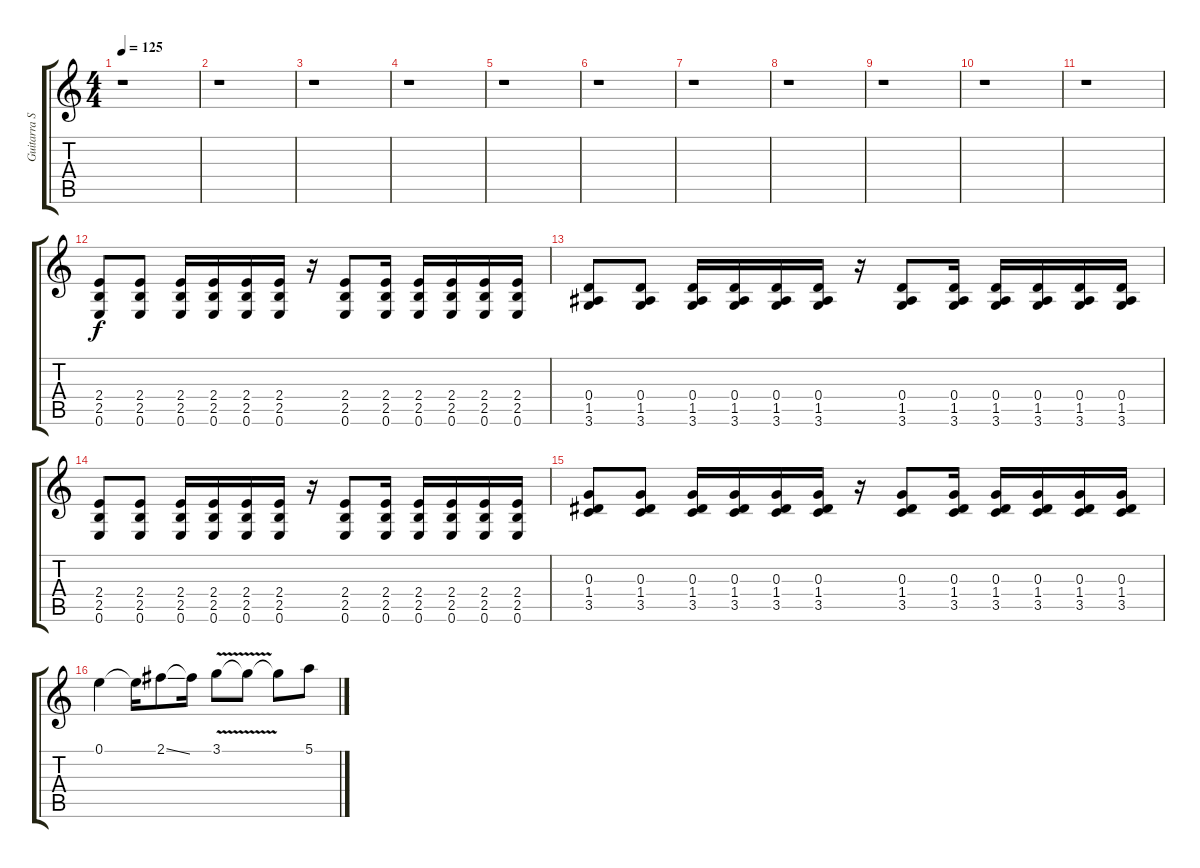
\track ("Guitarra Solo" "Guitarra S") {instrument distortionguitar}
\staff {score tabs}
\tuning (E4 B3 G3 D3 A2 E2) {hide}
\ts (4 4)
\tempo 125
\clef g2
\ks c
r.1{dy f} |
r.1 |
r.1 |
r.1 |
r.1 |
r.1 |
r.1 |
r.1 |
r.1 |
r.1 |
r.1 |
(2.4 2.5 0.6).8 (2.4 2.5 0.6).8 (2.4 2.5 0.6).16 (2.4 2.5 0.6).16 (2.4 2.5 0.6).16 (2.4 2.5 0.6).16 r.16 (2.4 2.5 0.6).8 (2.4 2.5 0.6).16 (2.4 2.5 0.6).16 (2.4 2.5 0.6).16 (2.4 2.5 0.6).16 (2.4 2.5 0.6).16 |
(0.4 1.5 3.6).8 (0.4 1.5 3.6).8 (0.4 1.5 3.6).16 (0.4 1.5 3.6).16 (0.4 1.5 3.6).16 (0.4 1.5 3.6).16 r.16 (0.4 1.5 3.6).8 (0.4 1.5 3.6).16 (0.4 1.5 3.6).16 (0.4 1.5 3.6).16 (0.4 1.5 3.6).16 (0.4 1.5 3.6).16 |
(2.4 2.5 0.6).8 (2.4 2.5 0.6).8 (2.4 2.5 0.6).16 (2.4 2.5 0.6).16 (2.4 2.5 0.6).16 (2.4 2.5 0.6).16 r.16 (2.4 2.5 0.6).8 (2.4 2.5 0.6).16 (2.4 2.5 0.6).16 (2.4 2.5 0.6).16 (2.4 2.5 0.6).16 (2.4 2.5 0.6).16 |
(0.3 1.4 3.5).8 (0.3 1.4 3.5).8 (0.3 1.4 3.5).16 (0.3 1.4 3.5).16 (0.3 1.4 3.5).16 (0.3 1.4 3.5).16 r.16 (0.3 1.4 3.5).8 (0.3 1.4 3.5).16 (0.3 1.4 3.5).16 (0.3 1.4 3.5).16 (0.3 1.4 3.5).16 (0.3 1.4 3.5).16 |
0.1.4 0.1{t}.16 2.1{ss}.8 2.1{t}.16 3.1{v}.8 3.1{t}.8 3.1{t}.8 5.1{ss}.8
